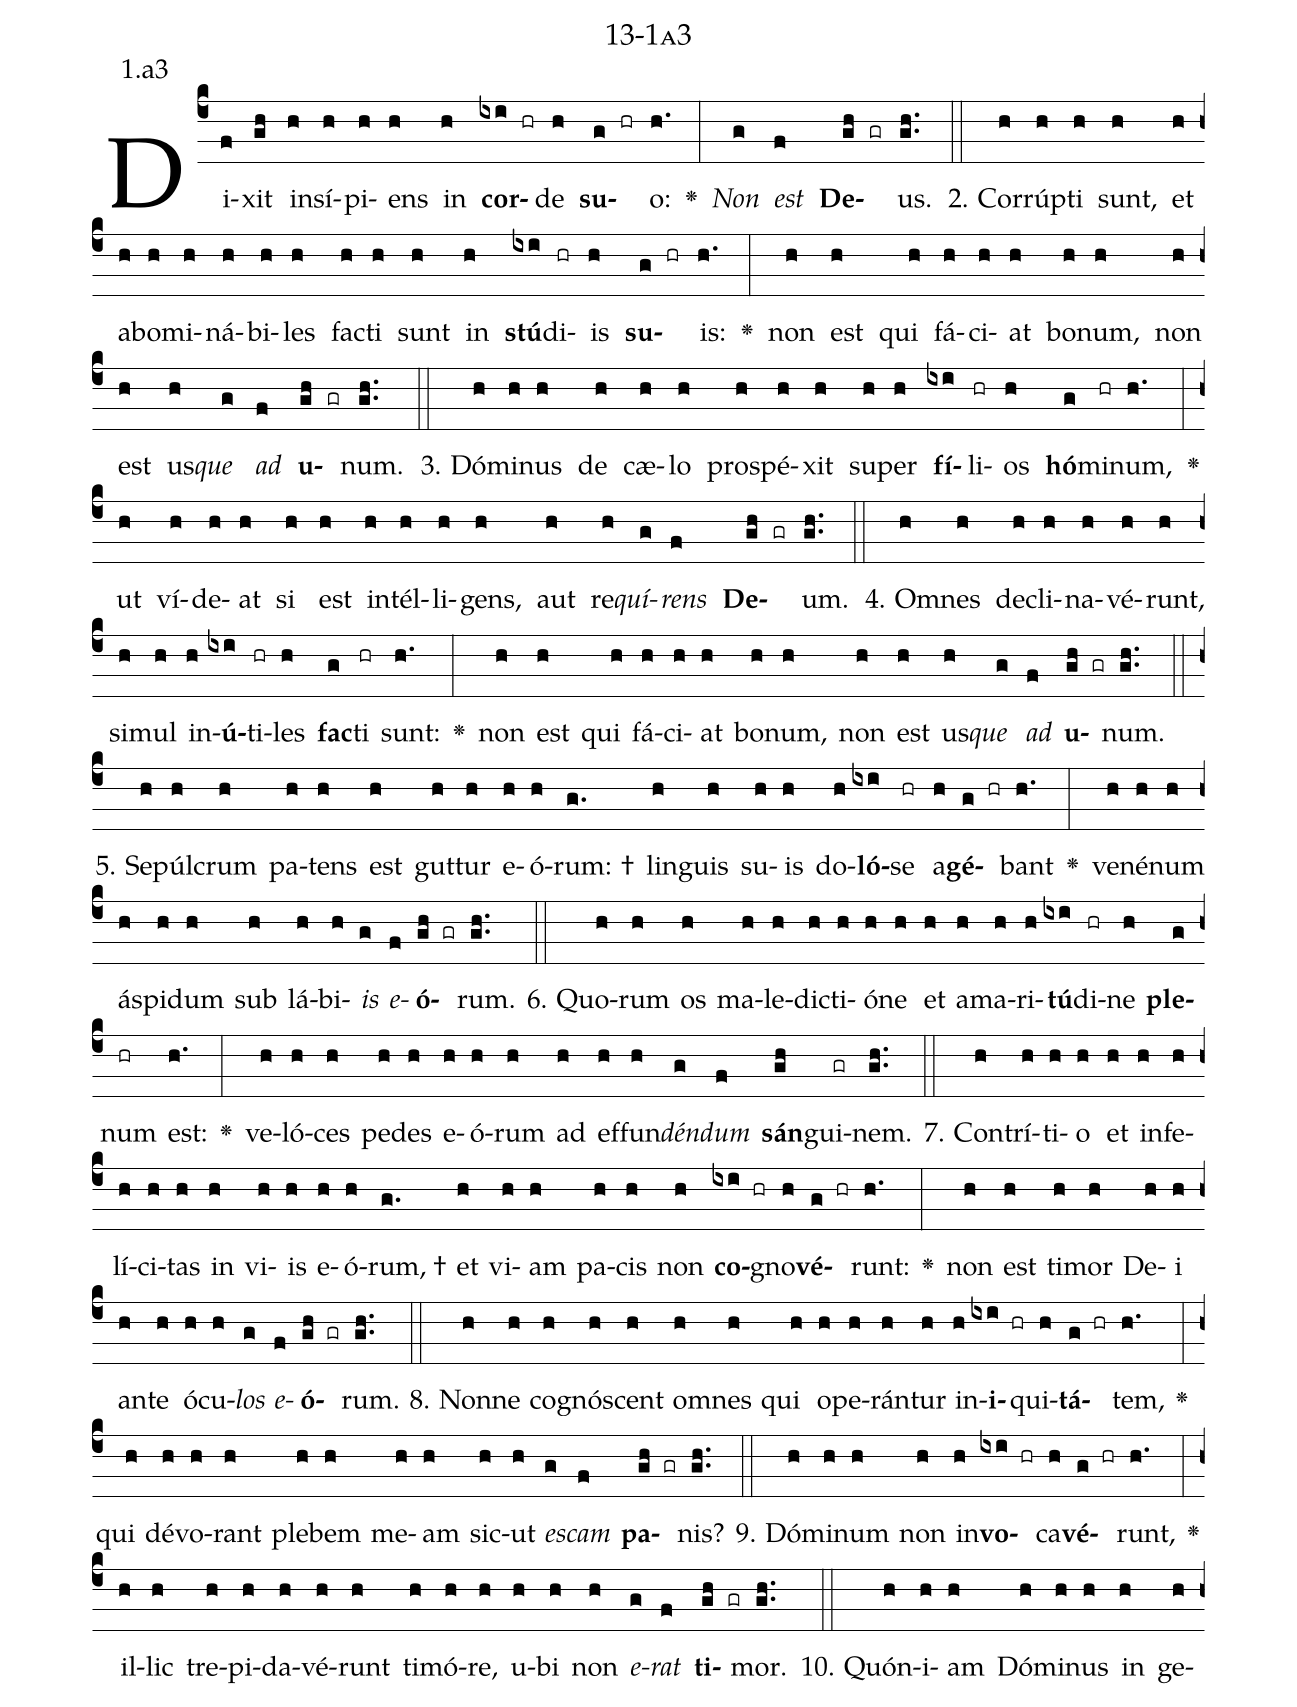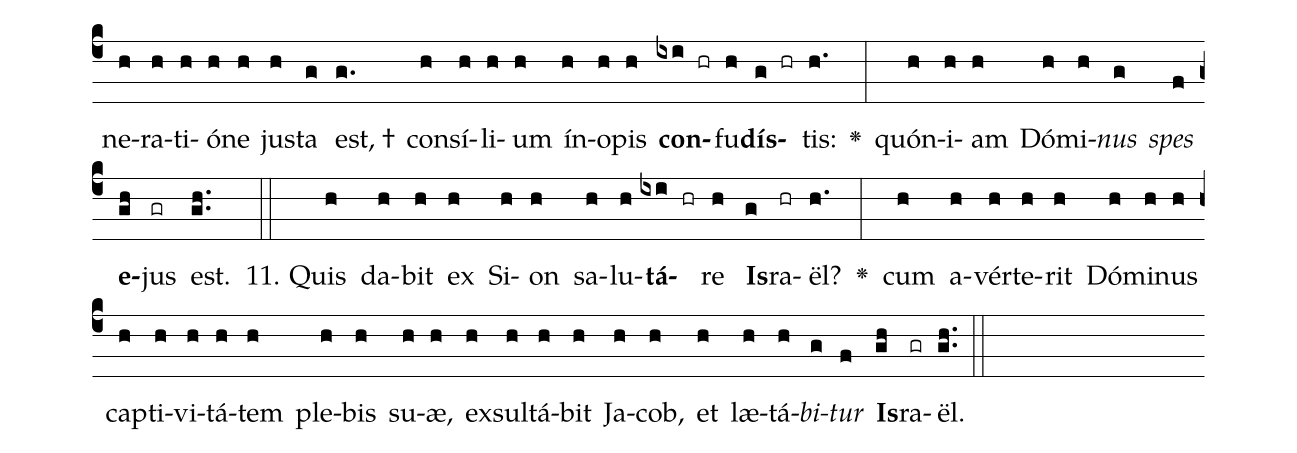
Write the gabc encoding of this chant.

name: 13-1a3;
annotation: 1.a3;
%%
(c4)Di(f)xit(gh) in(h)sí(h)pi(h)ens(h) in(h) <b>cor</b>(ixi hr)de(h) <b>su</b>(g hr)o:(h.) <v>\greheightstar</v>(:) <i>Non</i>(g) <i>est</i>(f) <b>De</b>(gh gr)us.(gh..) (::)
2. Cor(h)rúp(h)ti(h) sunt,(h) et(h) ab(h)o(h)mi(h)ná(h)bi(h)les(h) fac(h)ti(h) sunt(h) in(h) <b>stú</b>(ixi)di(hr)is(h) <b>su</b>(g hr)is:(h.) <v>\greheightstar</v>(:) non(h) est(h) qui(h) fá(h)ci(h)at(h) bo(h)num,(h) non(h) est(h) us(h)<i>que</i>(g) <i>ad</i>(f) <b>u</b>(gh gr)num.(gh..) (::)
3. Dó(h)mi(h)nus(h) de(h) cæ(h)lo(h) pro(h)spé(h)xit(h) su(h)per(h) <b>fí</b>(ixi)li(hr)os(h) <b>hó</b>(g)mi(hr)num,(h.) <v>\greheightstar</v>(:) ut(h) ví(h)de(h)at(h) si(h) est(h) in(h)tél(h)li(h)gens,(h) aut(h) re(h)<i>quí</i>(g)<i>rens</i>(f) <b>De</b>(gh gr)um.(gh..) (::)
4. Om(h)nes(h) de(h)cli(h)na(h)vé(h)runt,(h) si(h)mul(h) in(h)<b>ú</b>(ixi)ti(hr)les(h) <b>fac</b>(g)ti(hr) sunt:(h.) <v>\greheightstar</v>(:) non(h) est(h) qui(h) fá(h)ci(h)at(h) bo(h)num,(h) non(h) est(h) us(h)<i>que</i>(g) <i>ad</i>(f) <b>u</b>(gh gr)num.(gh..) (::)
5. Se(h)púl(h)crum(h) pa(h)tens(h) est(h) gut(h)tur(h) e(h)ó(h)rum: †(g.) lin(h)guis(h) su(h)is(h) do(h)<b>ló</b>(ixi)se(hr) a(h)<b>gé</b>(g hr)bant(h.) <v>\greheightstar</v>(:) ve(h)né(h)num(h) ás(h)pi(h)dum(h) sub(h) lá(h)bi(h)<i>is</i>(g) <i>e</i>(f)<b>ó</b>(gh gr)rum.(gh..) (::)
6. Quo(h)rum(h) os(h) ma(h)le(h)dic(h)ti(h)ó(h)ne(h) et(h) a(h)ma(h)ri(h)<b>tú</b>(ixi)di(hr)ne(h) <b>ple</b>(g)num(hr) est:(h.) <v>\greheightstar</v>(:) ve(h)ló(h)ces(h) pe(h)des(h) e(h)ó(h)rum(h) ad(h) ef(h)fun(h)<i>dén</i>(g)<i>dum</i>(f) <b>sán</b>(gh)gui(gr)nem.(gh..) (::)
7. Con(h)trí(h)ti(h)o(h) et(h) in(h)fe(h)lí(h)ci(h)tas(h) in(h) vi(h)is(h) e(h)ó(h)rum, †(g.) et(h) vi(h)am(h) pa(h)cis(h) non(h) <b>co</b>(ixi hr)gno(h)<b>vé</b>(g hr)runt:(h.) <v>\greheightstar</v>(:) non(h) est(h) ti(h)mor(h) De(h)i(h) an(h)te(h) ó(h)cu(h)<i>los</i>(g) <i>e</i>(f)<b>ó</b>(gh gr)rum.(gh..) (::)
8. Non(h)ne(h) co(h)gnó(h)scent(h) om(h)nes(h) qui(h) o(h)pe(h)rán(h)tur(h) in(h)<b>i</b>(ixi hr)qui(h)<b>tá</b>(g hr)tem,(h.) <v>\greheightstar</v>(:) qui(h) dé(h)vo(h)rant(h) ple(h)bem(h) me(h)am(h) sic(h)ut(h) <i>es</i>(g)<i>cam</i>(f) <b>pa</b>(gh gr)nis?(gh..) (::)
9. Dó(h)mi(h)num(h) non(h) in(h)<b>vo</b>(ixi hr)ca(h)<b>vé</b>(g hr)runt,(h.) <v>\greheightstar</v>(:) il(h)lic(h) tre(h)pi(h)da(h)vé(h)runt(h) ti(h)mó(h)re,(h) u(h)bi(h) non(h) <i>e</i>(g)<i>rat</i>(f) <b>ti</b>(gh gr)mor.(gh..) (::)
10. Quón(h)i(h)am(h) Dó(h)mi(h)nus(h) in(h) ge(h)ne(h)ra(h)ti(h)ó(h)ne(h) jus(h)ta(g) est, †(g.) con(h)sí(h)li(h)um(h) ín(h)o(h)pis(h) <b>con</b>(ixi hr)fu(h)<b>dís</b>(g hr)tis:(h.) <v>\greheightstar</v>(:) quón(h)i(h)am(h) Dó(h)mi(h)<i>nus</i>(g) <i>spes</i>(f) <b>e</b>(gh)jus(gr) est.(gh..) (::)
11. Quis(h) da(h)bit(h) ex(h) Si(h)on(h) sa(h)lu(h)<b>tá</b>(ixi hr)re(h) <b>Is</b>(g)ra(hr)ël?(h.) <v>\greheightstar</v>(:) cum(h) a(h)vér(h)te(h)rit(h) Dó(h)mi(h)nus(h) cap(h)ti(h)vi(h)tá(h)tem(h) ple(h)bis(h) su(h)æ,(h) ex(h)sul(h)tá(h)bit(h) Ja(h)cob,(h) et(h) læ(h)tá(h)<i>bi</i>(g)<i>tur</i>(f) <b>Is</b>(gh)ra(gr)ël.(gh..) (::)
